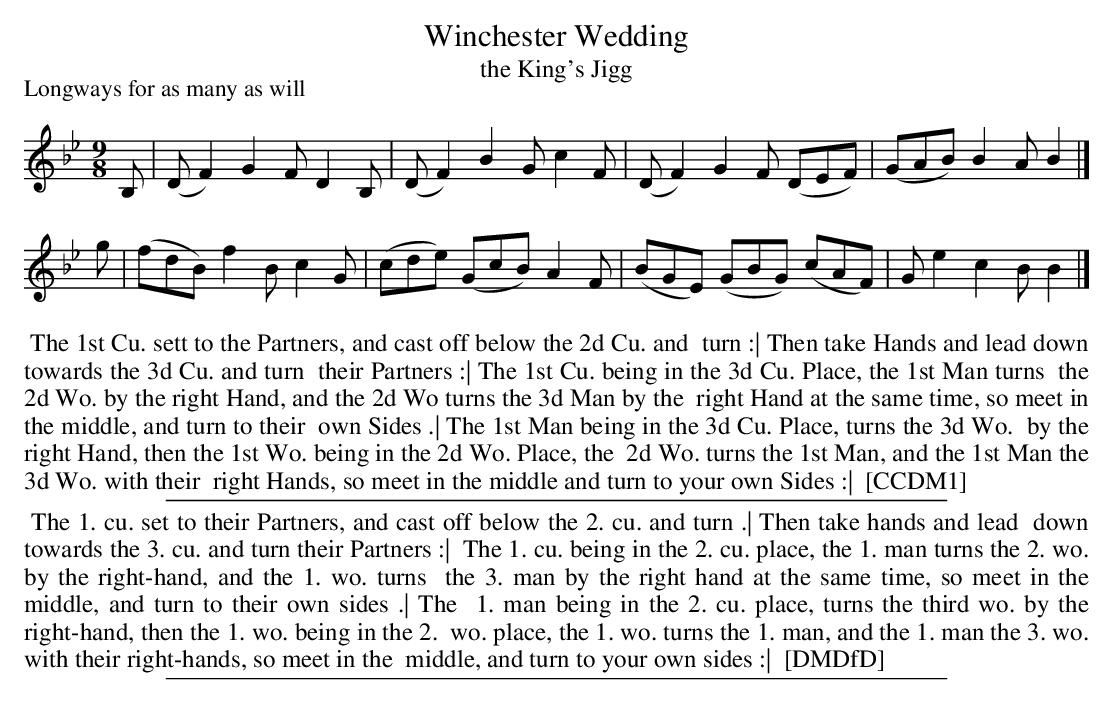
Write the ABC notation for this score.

X:1
T: Winchester Wedding
T: the King's Jigg
P: Longways for as many as will
M: 9/8
L: 1/8
K: Bb
B, | (DF2) G2F D2B, | (DF2)  B2G  c2F | (DF2)  G2F  (DEF) | (GAB) B2A B2 |]
g  | (fdB) f2B c2G  | (cde) (GcB) A2F | (BGE) (GBG) (cAF) |  Ge2  c2B B2 |]
